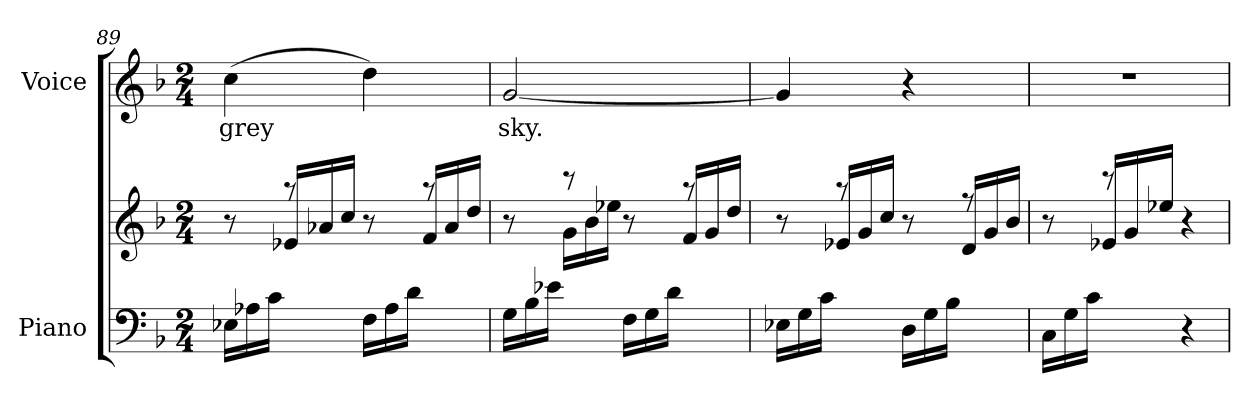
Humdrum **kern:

**kern	**kern	**kern	**text
*part2	*part2	*part1	*part1
*staff3	*staff2	*staff1	*staff1
*I"Piano	*	*I"Voice	*
*I'Pno	*	*	*
*clefF4	*clefG2	*clefG2	*
*k[b-]	*k[b-]	*k[b-]	*
*M2/4	*M2/4	*M2/4	*
*Xtuplet	*	*	*
=89	=89	=89	=89
*	*^	*	*
(24E-X\LL	8r	8ryy	(4cc\	grey
24A-X\	.	.	.	.
24c\JJ	.	.	.	.
*	*	*Xtuplet	*	*
8ryy	8r	24e-X/LL	.	.
.	.	24a-X/	.	.
.	.	24cc/JJ)	.	.
(24F\LL	8r	8ryy	4dd\)	.
24A-\	.	.	.	.
24d\JJ	.	.	.	.
8ryy	8r	24f/LL	.	.
.	.	24a-/	.	.
.	.	24dd/JJ)	.	.
=90	=90	=90	=90	=90
*	*	*	*^	*
(24G\LL	8r	8ryy	[2g/	4ryy	sky.
24B-\	.	.	.	.	.
24e-X\JJ	.	.	.	.	.
8ryy	8r	24g\LL	.	.	.
.	.	24b-\	.	.	.
.	.	24ee-X\JJ)	.	.	.
(24F\LL	8r	8ryy	.	4ryy	.
24G\	.	.	.	.	.
24d\JJ	.	.	.	.	.
8ryy	8r	24f/LL	.	.	.
.	.	24g/	.	.	.
.	.	24dd/JJ)	.	.	.
*	*	*	*v	*v	*
=91	=91	=91	=91	=91
(24E-X\LL	8r	8ryy	4g/]	.
24G\	.	.	.	.
24c\JJ	.	.	.	.
8ryy	8r	24e-X/LL	.	.
.	.	24g/	.	.
.	.	24cc/JJ)	.	.
(24D\LL	8r	8ryy	4r	.
24G\	.	.	.	.
24B-\JJ	.	.	.	.
8ryy	8r	24d/LL	.	.
.	.	24g/	.	.
.	.	24b-/JJ)	.	.
=92	=92	=92	=92	=92
(24C\LL	8r	8ryy	2r	.
24G\	.	.	.	.
24c\JJ	.	.	.	.
8ryy	8r	24e-X/LL	.	.
.	.	24g/	.	.
.	.	24ee-X/JJ)	.	.
4r	4r	4ryy	.	.
*	*v	*v	*	*
=	=	=	=
*-	*-	*-	*-
